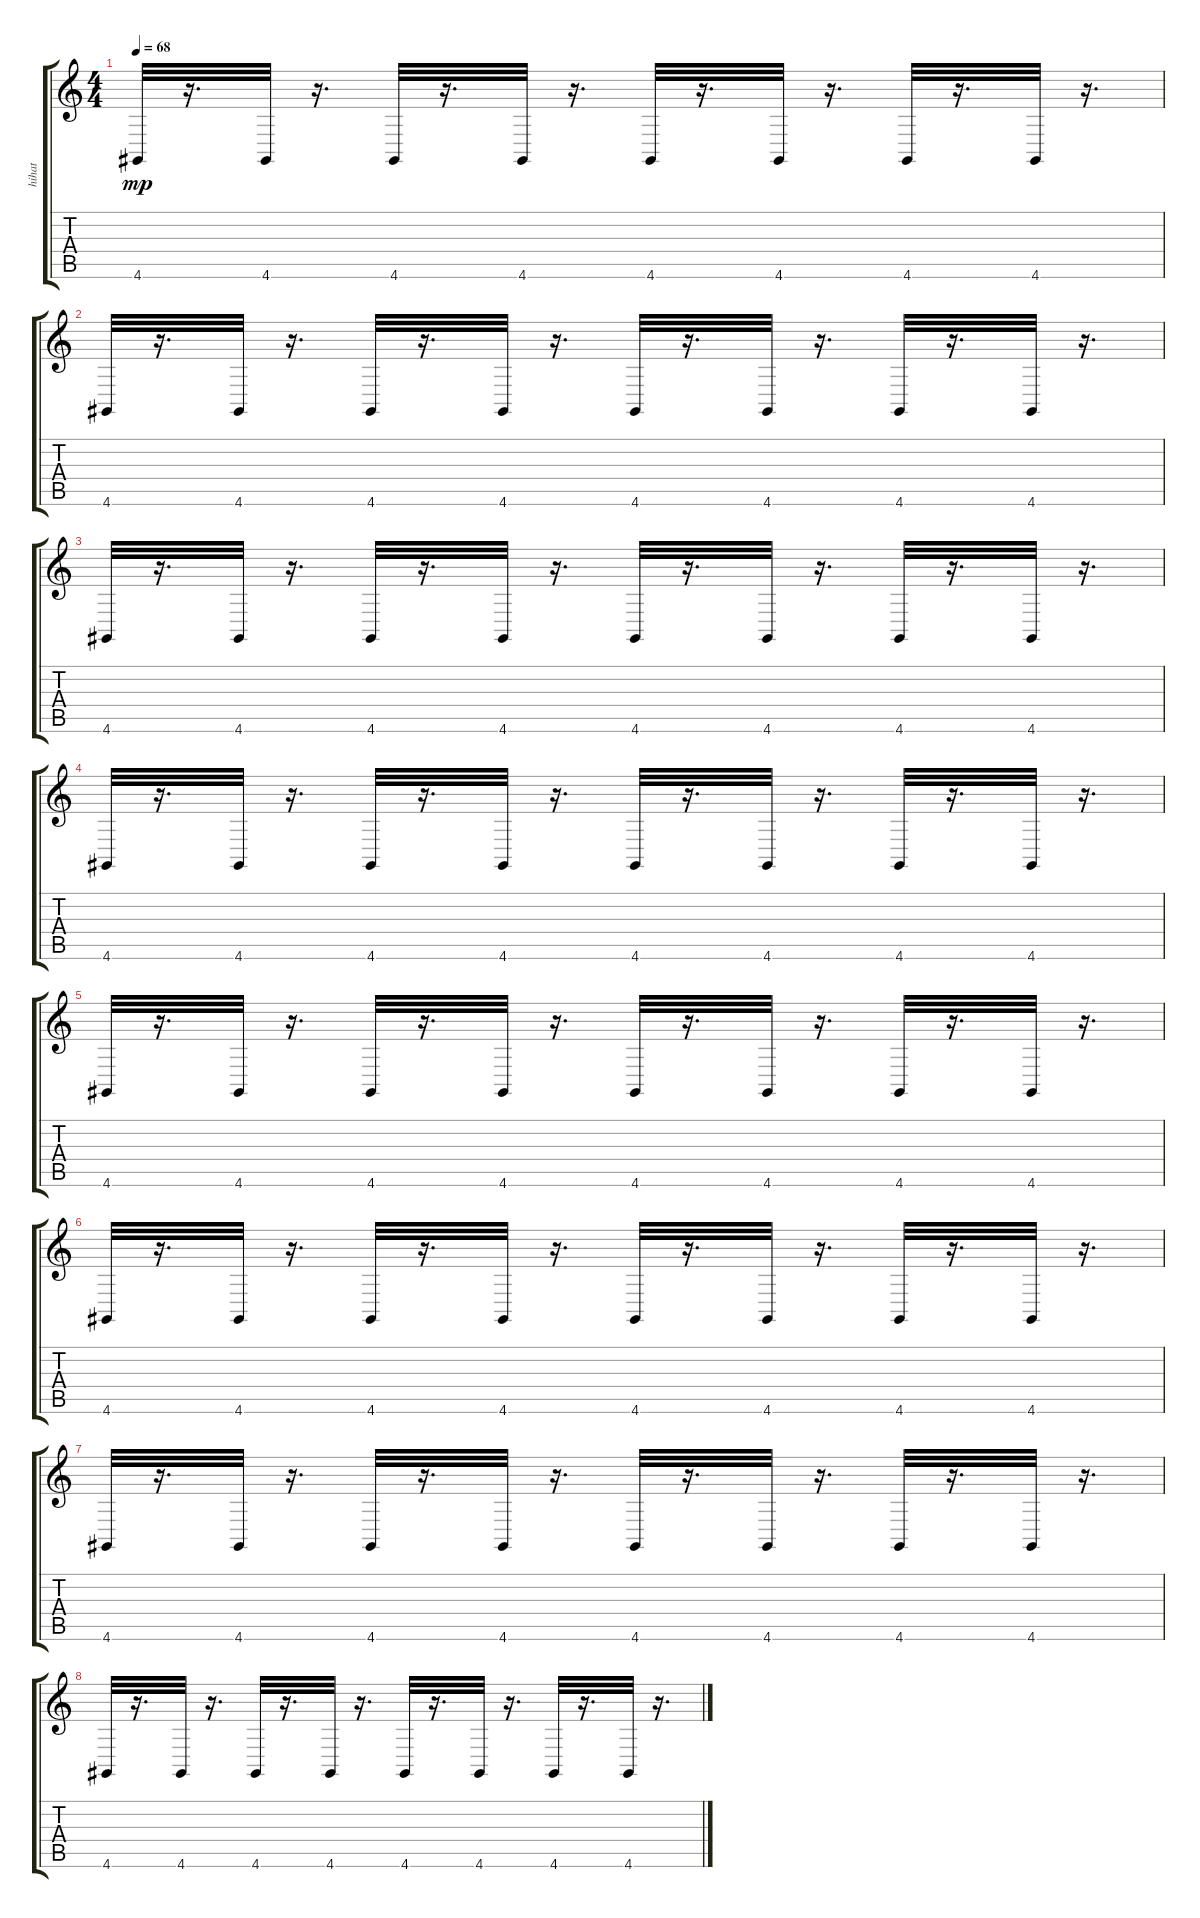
\track ("hihat" "hihat") {instrument percussiveorgan}
\staff {score tabs}
\tuning (E4 B3 G3 D3 A2 E2) {hide}
\ts (4 4)
\tempo 68
\clef g2
\ks c
4.6.32{dy mp} r.16{d} 4.6.32 r.16{d} 4.6.32 r.16{d} 4.6.32 r.16{d} 4.6.32 r.16{d} 4.6.32 r.16{d} 4.6.32 r.16{d} 4.6.32 r.16{d} |
4.6.32 r.16{d} 4.6.32 r.16{d} 4.6.32 r.16{d} 4.6.32 r.16{d} 4.6.32 r.16{d} 4.6.32 r.16{d} 4.6.32 r.16{d} 4.6.32 r.16{d} |
4.6.32 r.16{d} 4.6.32 r.16{d} 4.6.32 r.16{d} 4.6.32 r.16{d} 4.6.32 r.16{d} 4.6.32 r.16{d} 4.6.32 r.16{d} 4.6.32 r.16{d} |
4.6.32 r.16{d} 4.6.32 r.16{d} 4.6.32 r.16{d} 4.6.32 r.16{d} 4.6.32 r.16{d} 4.6.32 r.16{d} 4.6.32 r.16{d} 4.6.32 r.16{d} |
4.6.32 r.16{d} 4.6.32 r.16{d} 4.6.32 r.16{d} 4.6.32 r.16{d} 4.6.32 r.16{d} 4.6.32 r.16{d} 4.6.32 r.16{d} 4.6.32 r.16{d} |
4.6.32 r.16{d} 4.6.32 r.16{d} 4.6.32 r.16{d} 4.6.32 r.16{d} 4.6.32 r.16{d} 4.6.32 r.16{d} 4.6.32 r.16{d} 4.6.32 r.16{d} |
4.6.32 r.16{d} 4.6.32 r.16{d} 4.6.32 r.16{d} 4.6.32 r.16{d} 4.6.32 r.16{d} 4.6.32 r.16{d} 4.6.32 r.16{d} 4.6.32 r.16{d} |
4.6.32 r.16{d} 4.6.32 r.16{d} 4.6.32 r.16{d} 4.6.32 r.16{d} 4.6.32 r.16{d} 4.6.32 r.16{d} 4.6.32 r.16{d} 4.6.32 r.16{d}
